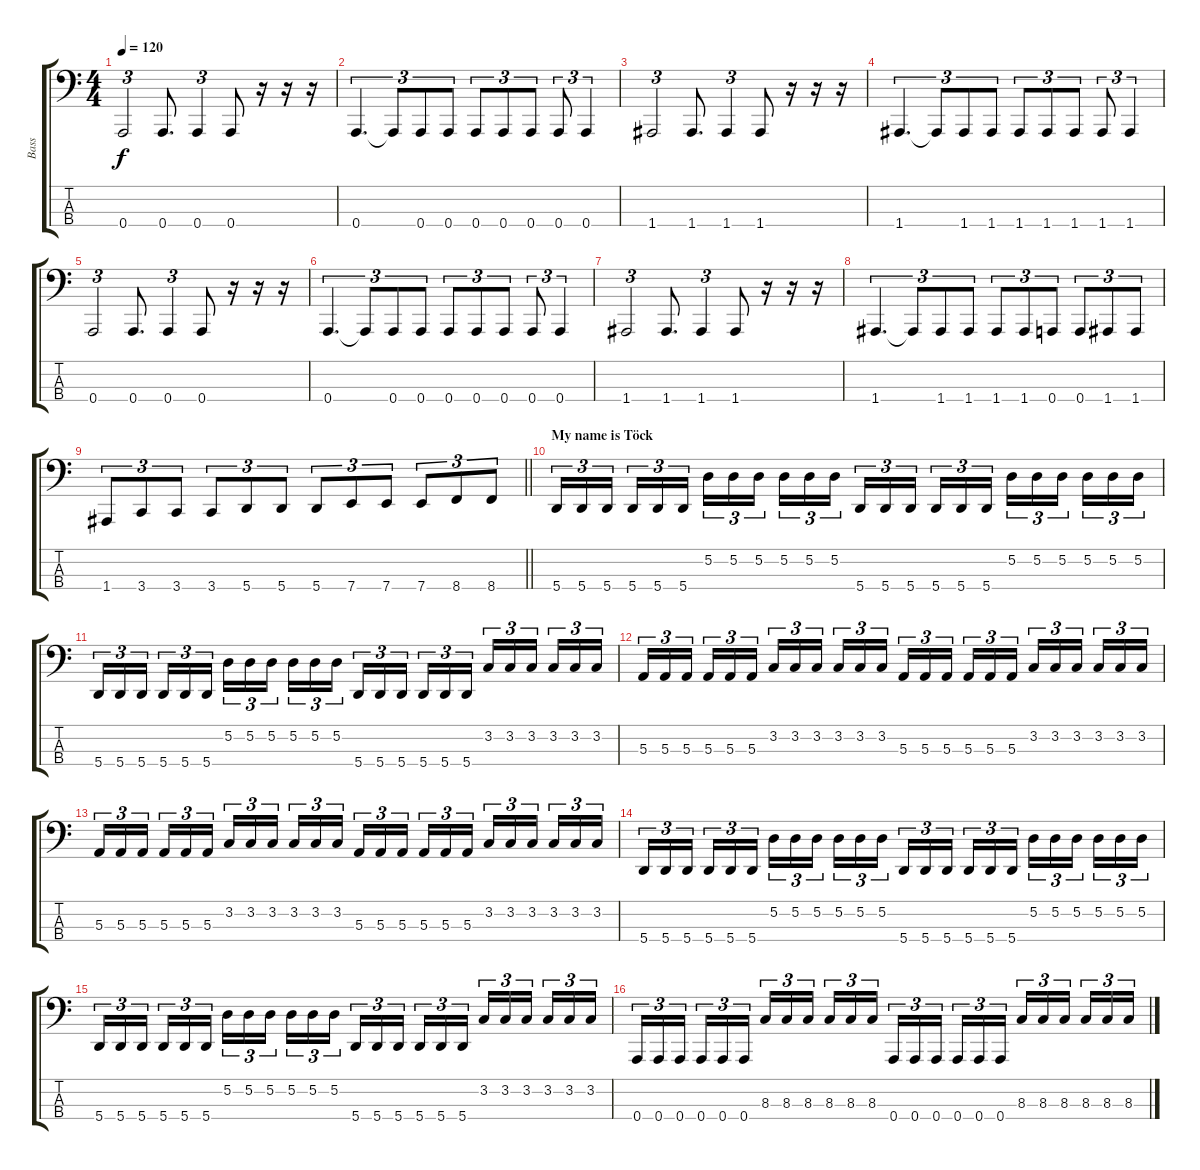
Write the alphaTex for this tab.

\track ("Bass" "Bass") {instrument electricbasspick}
\staff {score tabs}
\tuning (D2 A1 E1 A0) {hide}
\ts (4 4)
\tempo 120
\clef f4
\ks c
0.4.2{tu (3 2) dy f} 0.4.8{d} 0.4.4{tu (3 2)} 0.4.8 r.16 r.16 r.16 |
0.4.4{d tu (3 2)} 0.4{t}.8{tu (3 2)} 0.4.8{tu (3 2)} 0.4.8{tu (3 2)} 0.4.8{tu (3 2)} 0.4.8{tu (3 2)} 0.4.8{tu (3 2)} 0.4.8{tu (3 2)} 0.4.4{tu (3 2)} |
1.4.2{tu (3 2)} 1.4.8{d} 1.4.4{tu (3 2)} 1.4.8 r.16 r.16 r.16 |
1.4.4{d tu (3 2)} 1.4{t}.8{tu (3 2)} 1.4.8{tu (3 2)} 1.4.8{tu (3 2)} 1.4.8{tu (3 2)} 1.4.8{tu (3 2)} 1.4.8{tu (3 2)} 1.4.8{tu (3 2)} 1.4.4{tu (3 2)} |
0.4.2{tu (3 2)} 0.4.8{d} 0.4.4{tu (3 2)} 0.4.8 r.16 r.16 r.16 |
0.4.4{d tu (3 2)} 0.4{t}.8{tu (3 2)} 0.4.8{tu (3 2)} 0.4.8{tu (3 2)} 0.4.8{tu (3 2)} 0.4.8{tu (3 2)} 0.4.8{tu (3 2)} 0.4.8{tu (3 2)} 0.4.4{tu (3 2)} |
1.4.2{tu (3 2)} 1.4.8{d} 1.4.4{tu (3 2)} 1.4.8 r.16 r.16 r.16 |
1.4.4{d tu (3 2)} 1.4{t}.8{tu (3 2)} 1.4.8{tu (3 2)} 1.4.8{tu (3 2)} 1.4.8{tu (3 2)} 1.4.8{tu (3 2)} 0.4.8{tu (3 2)} 0.4.8{tu (3 2)} 1.4.8{tu (3 2)} 1.4.8{tu (3 2)} |
\barLineRight lightlight
1.4.8{tu (3 2)} 3.4.8{tu (3 2)} 3.4.8{tu (3 2)} 3.4.8{tu (3 2)} 5.4.8{tu (3 2)} 5.4.8{tu (3 2)} 5.4.8{tu (3 2)} 7.4.8{tu (3 2)} 7.4.8{tu (3 2)} 7.4.8{tu (3 2)} 8.4.8{tu (3 2)} 8.4.8{tu (3 2)} |
\section ("" "My name is Töck")
5.4.16{tu (3 2)} 5.4.16{tu (3 2)} 5.4.16{tu (3 2) beam splitsecondary} 5.4.16{tu (3 2)} 5.4.16{tu (3 2)} 5.4.16{tu (3 2)} 5.2.16{tu (3 2)} 5.2.16{tu (3 2)} 5.2.16{tu (3 2) beam splitsecondary} 5.2.16{tu (3 2)} 5.2.16{tu (3 2)} 5.2.16{tu (3 2)} 5.4.16{tu (3 2)} 5.4.16{tu (3 2)} 5.4.16{tu (3 2) beam splitsecondary} 5.4.16{tu (3 2)} 5.4.16{tu (3 2)} 5.4.16{tu (3 2)} 5.2.16{tu (3 2)} 5.2.16{tu (3 2)} 5.2.16{tu (3 2) beam splitsecondary} 5.2.16{tu (3 2)} 5.2.16{tu (3 2)} 5.2.16{tu (3 2)} |
5.4.16{tu (3 2)} 5.4.16{tu (3 2)} 5.4.16{tu (3 2) beam splitsecondary} 5.4.16{tu (3 2)} 5.4.16{tu (3 2)} 5.4.16{tu (3 2)} 5.2.16{tu (3 2)} 5.2.16{tu (3 2)} 5.2.16{tu (3 2) beam splitsecondary} 5.2.16{tu (3 2)} 5.2.16{tu (3 2)} 5.2.16{tu (3 2)} 5.4.16{tu (3 2)} 5.4.16{tu (3 2)} 5.4.16{tu (3 2) beam splitsecondary} 5.4.16{tu (3 2)} 5.4.16{tu (3 2)} 5.4.16{tu (3 2)} 3.2.16{tu (3 2)} 3.2.16{tu (3 2)} 3.2.16{tu (3 2) beam splitsecondary} 3.2.16{tu (3 2)} 3.2.16{tu (3 2)} 3.2.16{tu (3 2)} |
5.3.16{tu (3 2)} 5.3.16{tu (3 2)} 5.3.16{tu (3 2) beam splitsecondary} 5.3.16{tu (3 2)} 5.3.16{tu (3 2)} 5.3.16{tu (3 2)} 3.2.16{tu (3 2)} 3.2.16{tu (3 2)} 3.2.16{tu (3 2) beam splitsecondary} 3.2.16{tu (3 2)} 3.2.16{tu (3 2)} 3.2.16{tu (3 2)} 5.3.16{tu (3 2)} 5.3.16{tu (3 2)} 5.3.16{tu (3 2) beam splitsecondary} 5.3.16{tu (3 2)} 5.3.16{tu (3 2)} 5.3.16{tu (3 2)} 3.2.16{tu (3 2)} 3.2.16{tu (3 2)} 3.2.16{tu (3 2) beam splitsecondary} 3.2.16{tu (3 2)} 3.2.16{tu (3 2)} 3.2.16{tu (3 2)} |
5.3.16{tu (3 2)} 5.3.16{tu (3 2)} 5.3.16{tu (3 2) beam splitsecondary} 5.3.16{tu (3 2)} 5.3.16{tu (3 2)} 5.3.16{tu (3 2)} 3.2.16{tu (3 2)} 3.2.16{tu (3 2)} 3.2.16{tu (3 2) beam splitsecondary} 3.2.16{tu (3 2)} 3.2.16{tu (3 2)} 3.2.16{tu (3 2)} 5.3.16{tu (3 2)} 5.3.16{tu (3 2)} 5.3.16{tu (3 2) beam splitsecondary} 5.3.16{tu (3 2)} 5.3.16{tu (3 2)} 5.3.16{tu (3 2)} 3.2.16{tu (3 2)} 3.2.16{tu (3 2)} 3.2.16{tu (3 2) beam splitsecondary} 3.2.16{tu (3 2)} 3.2.16{tu (3 2)} 3.2.16{tu (3 2)} |
5.4.16{tu (3 2)} 5.4.16{tu (3 2)} 5.4.16{tu (3 2) beam splitsecondary} 5.4.16{tu (3 2)} 5.4.16{tu (3 2)} 5.4.16{tu (3 2)} 5.2.16{tu (3 2)} 5.2.16{tu (3 2)} 5.2.16{tu (3 2) beam splitsecondary} 5.2.16{tu (3 2)} 5.2.16{tu (3 2)} 5.2.16{tu (3 2)} 5.4.16{tu (3 2)} 5.4.16{tu (3 2)} 5.4.16{tu (3 2) beam splitsecondary} 5.4.16{tu (3 2)} 5.4.16{tu (3 2)} 5.4.16{tu (3 2)} 5.2.16{tu (3 2)} 5.2.16{tu (3 2)} 5.2.16{tu (3 2) beam splitsecondary} 5.2.16{tu (3 2)} 5.2.16{tu (3 2)} 5.2.16{tu (3 2)} |
5.4.16{tu (3 2)} 5.4.16{tu (3 2)} 5.4.16{tu (3 2) beam splitsecondary} 5.4.16{tu (3 2)} 5.4.16{tu (3 2)} 5.4.16{tu (3 2)} 5.2.16{tu (3 2)} 5.2.16{tu (3 2)} 5.2.16{tu (3 2) beam splitsecondary} 5.2.16{tu (3 2)} 5.2.16{tu (3 2)} 5.2.16{tu (3 2)} 5.4.16{tu (3 2)} 5.4.16{tu (3 2)} 5.4.16{tu (3 2) beam splitsecondary} 5.4.16{tu (3 2)} 5.4.16{tu (3 2)} 5.4.16{tu (3 2)} 3.2.16{tu (3 2)} 3.2.16{tu (3 2)} 3.2.16{tu (3 2) beam splitsecondary} 3.2.16{tu (3 2)} 3.2.16{tu (3 2)} 3.2.16{tu (3 2)} |
0.4.16{tu (3 2)} 0.4.16{tu (3 2)} 0.4.16{tu (3 2) beam splitsecondary} 0.4.16{tu (3 2)} 0.4.16{tu (3 2)} 0.4.16{tu (3 2)} 8.3.16{tu (3 2)} 8.3.16{tu (3 2)} 8.3.16{tu (3 2) beam splitsecondary} 8.3.16{tu (3 2)} 8.3.16{tu (3 2)} 8.3.16{tu (3 2)} 0.4.16{tu (3 2)} 0.4.16{tu (3 2)} 0.4.16{tu (3 2) beam splitsecondary} 0.4.16{tu (3 2)} 0.4.16{tu (3 2)} 0.4.16{tu (3 2)} 8.3.16{tu (3 2)} 8.3.16{tu (3 2)} 8.3.16{tu (3 2) beam splitsecondary} 8.3.16{tu (3 2)} 8.3.16{tu (3 2)} 8.3.16{tu (3 2)}
